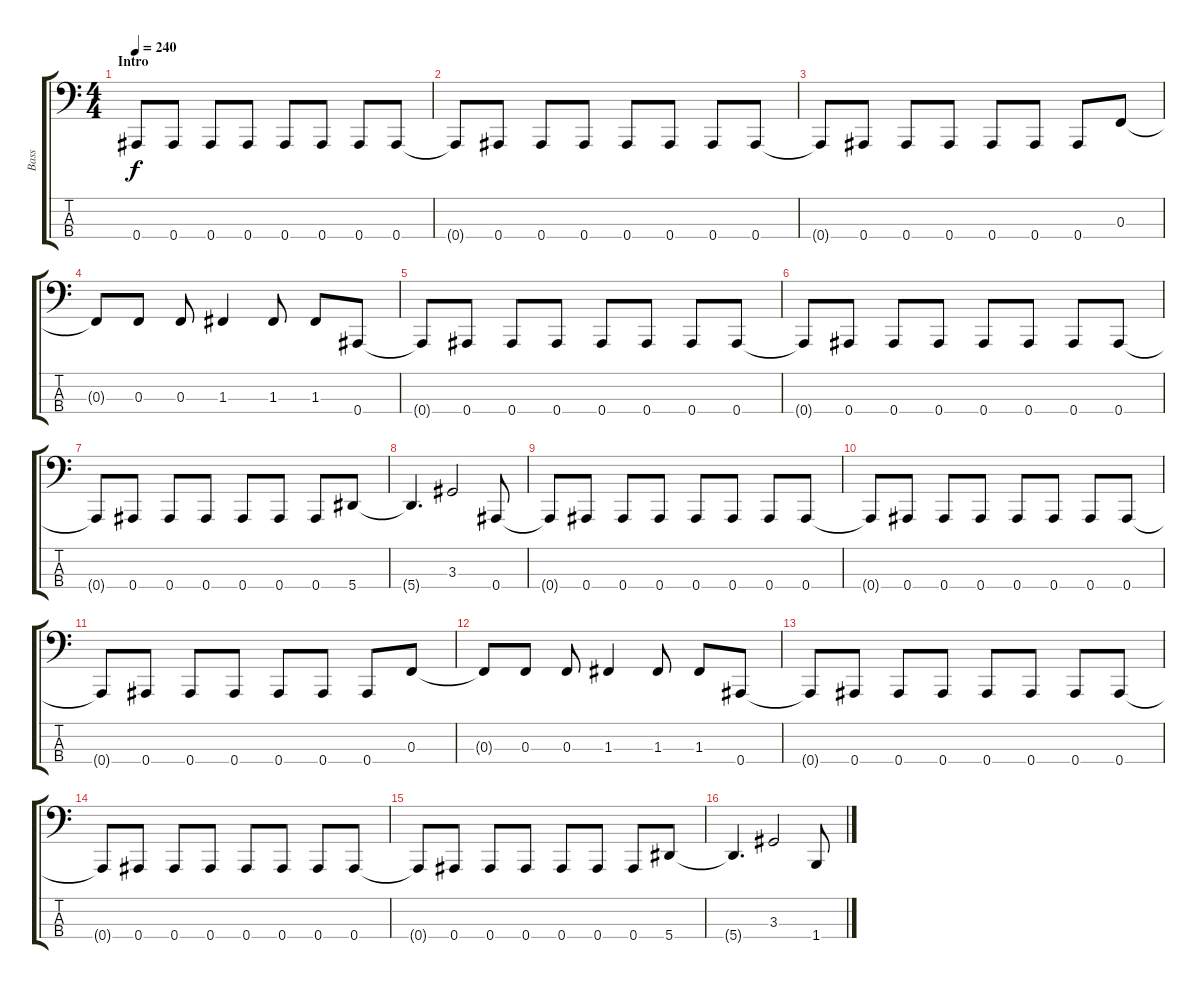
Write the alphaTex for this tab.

\track ("Bass" "Bass") {instrument electricbassfinger}
\staff {score tabs}
\tuning (Eb2 Bb1 F1 Bb0) {hide}
\ts (4 4)
\section ("" "Intro")
\tempo 240
\clef f4
\ks c
0.4.8{dy f instrument electricbassfinger} 0.4.8 0.4.8 0.4.8 0.4.8 0.4.8 0.4.8 0.4.8 |
0.4{t}.8 0.4.8 0.4.8 0.4.8 0.4.8 0.4.8 0.4.8 0.4.8 |
0.4{t}.8 0.4.8 0.4.8 0.4.8 0.4.8 0.4.8 0.4.8 0.3.8 |
0.3{t}.8 0.3.8 0.3.8 1.3.4 1.3.8 1.3.8 0.4.8 |
0.4{t}.8 0.4.8 0.4.8 0.4.8 0.4.8 0.4.8 0.4.8 0.4.8 |
0.4{t}.8 0.4.8 0.4.8 0.4.8 0.4.8 0.4.8 0.4.8 0.4.8 |
0.4{t}.8 0.4.8 0.4.8 0.4.8 0.4.8 0.4.8 0.4.8 5.4.8 |
5.4{t}.4{d} 3.3.2 0.4.8 |
0.4{t}.8 0.4.8 0.4.8 0.4.8 0.4.8 0.4.8 0.4.8 0.4.8 |
0.4{t}.8 0.4.8 0.4.8 0.4.8 0.4.8 0.4.8 0.4.8 0.4.8 |
0.4{t}.8 0.4.8 0.4.8 0.4.8 0.4.8 0.4.8 0.4.8 0.3.8 |
0.3{t}.8 0.3.8 0.3.8 1.3.4 1.3.8 1.3.8 0.4.8 |
0.4{t}.8 0.4.8 0.4.8 0.4.8 0.4.8 0.4.8 0.4.8 0.4.8 |
0.4{t}.8 0.4.8 0.4.8 0.4.8 0.4.8 0.4.8 0.4.8 0.4.8 |
0.4{t}.8 0.4.8 0.4.8 0.4.8 0.4.8 0.4.8 0.4.8 5.4.8 |
5.4{t}.4{d} 3.3.2 1.4.8
